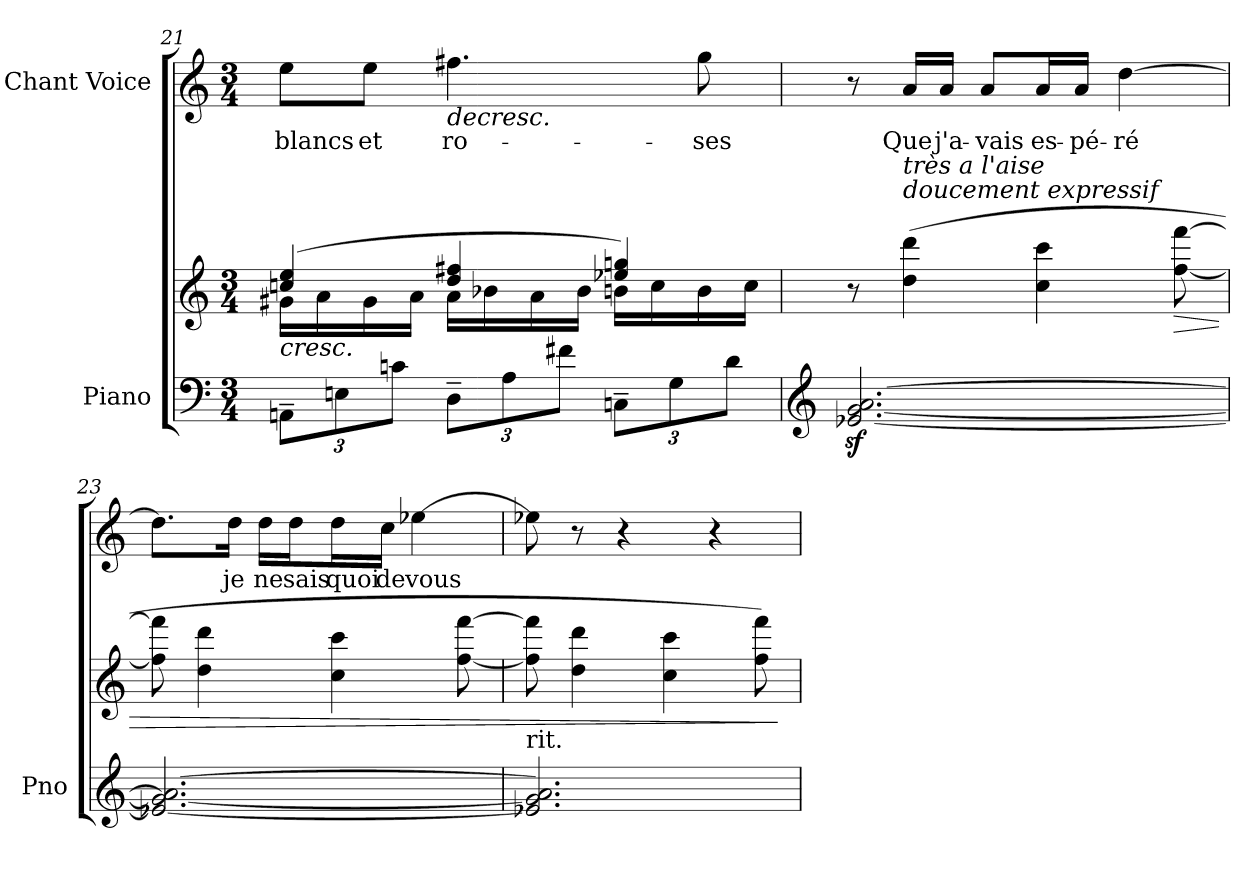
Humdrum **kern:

**kern	**kern	**dynam	**kern	**text	**dynam
*part2	*part2	*part2	*part1	*part1	*part1
*staff3	*staff2	*staff2/3	*staff1	*staff1	*staff1
*I"Piano	*	*	*I"Chant Voice	*	*
*I'Pno	*	*	*	*	*
*clefF4	*clefG2	*	*clefG2	*	*
*k[]	*k[]	*	*k[]	*	*
*M3/4	*M3/4	*	*M3/4	*	*
*Xbrackettup	*	*	*	*	*
=21	=21	=21	=21	=21	=21
*	*^	*	*	*	*
!	!LO:TX:b:i:t=cresc.	!	!	!	!	!
12AAn~\L	(4ccn/ 4ee/	16g#X\LL	.	8ee\L	blancs	.
.	.	16a\	.	.	.	.
12En\	.	.	.	.	.	.
.	.	16g#\	.	8ee\J	et	.
12cn\J	.	.	.	.	.	.
.	.	16a\JJ	.	.	.	.
!	!	!	!	!	!	!LO:HP:b
12D~\L	4dd/ 4ff#X/	16a\LL	.	4.ff#X\	ro-	>
.	.	16b-X\	.	.	.	.
12A\	.	.	.	.	.	.
.	.	16a\	.	.	.	.
12f#X\J	.	.	.	.	.	.
.	.	16b-\JJ	.	.	.	.
12Cn~\L	4ee-X/ 4ggn/)	16bn\LL	.	.	.	.
.	.	16cc\	.	.	.	.
12G\	.	.	.	.	.	.
.	.	16b\	.	8gg\	-ses	.
12d\J	.	.	.	.	.	.
.	.	16cc\JJ	.	.	.	.
*	*v	*v	*	*	*	*
=22	=22	=22	=22	=22	=22
*clefG2	*	*	*	*	*
*	*^	*	*	*	*
!	!	!	!	!	!	!LO:DY:a
!	!	!	!	!	!	!LO:DY:n=1:a
*	*v	*v	*	*	*	*
[2.e-X/z< [2.g/z< [2.a/z<	8r	.	8r	.	p other-dynamics
!	!LO:TX:i:t=doucement expressif	!	!	!	!
!	!LO:TX:i:t=très a l'aise	!	!	!	!
.	(4dd\ 4ddd\	.	16a/LL	Que	.
.	.	.	16a/JJ	j'a-	.
.	.	.	8a/L	-vais	.
.	4cc\ 4ccc\	.	16a/L	es-	.
.	.	.	16a/JJ	-pé-	.
.	.	.	[4dd\	-ré	.
!	!	!LO:HP:b	!	!	!
.	[8ff\ [8fff\	>	.	.	.
=23	=23	=23	=23	=23	=23
2.e-X/_ 2.g/_ 2.a/_	8ff\] 8fff\]	.	8.dd\L]	.	.
.	4dd\ 4ddd\	.	.	.	.
.	.	.	16dd\Jk	je	.
.	.	.	16dd\LL	ne	.
.	.	.	16dd\J	sais	.
.	4cc\ 4ccc\	.	16dd\L	quoi	.
.	.	.	16cc\JJ	de	.
.	.	.	[4ee-X\	vous	.
.	[8ff\ [8fff\	.	.	.	.
.	.	.	.	.	]
=24	=24	=24	=24	=24	=24
!	!LO:TX:b:t=rit.	!	!	!	!
2.e-X/] 2.g/] 2.a/]	8ff\] 8fff\]	.	8ee-X\]	.	.
.	4dd\ 4ddd\	.	8r	.	.
.	.	.	4r	.	.
.	4cc\ 4ccc\	.	.	.	.
.	.	.	4r	.	.
.	8ff\ 8fff\)	.	.	.	.
.	.	]	.	.	.
=	=	=	=	=	=
*-	*-	*-	*-	*-	*-
